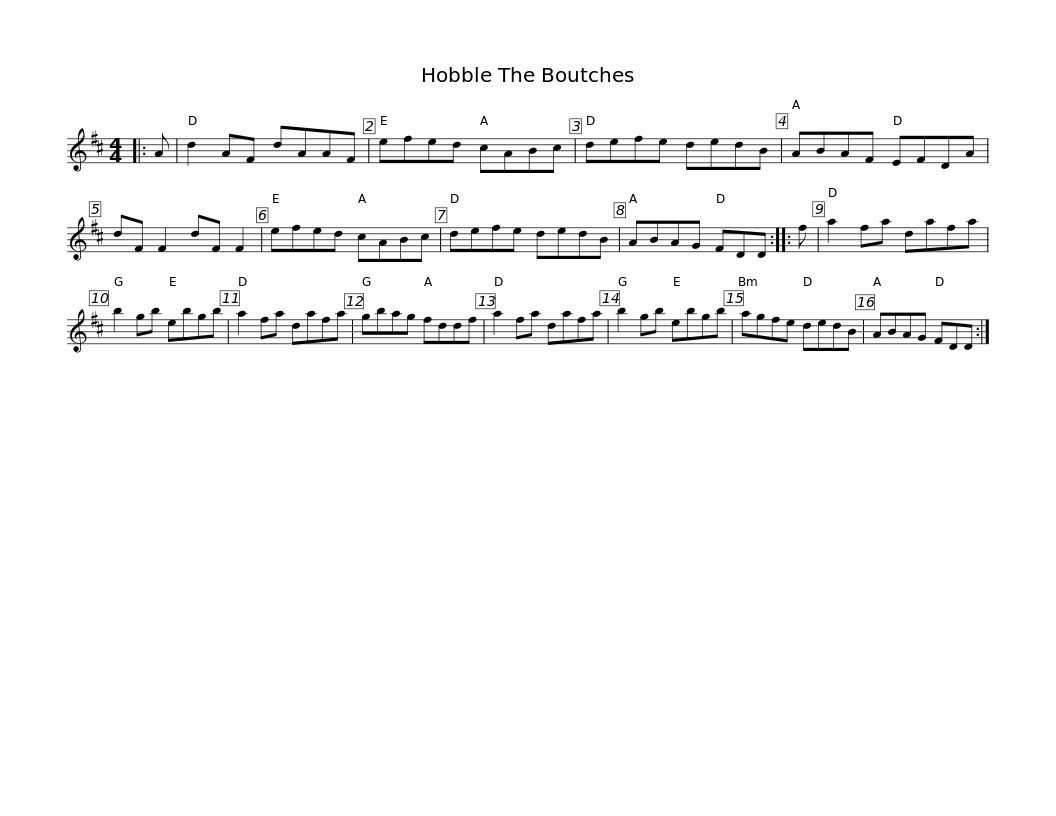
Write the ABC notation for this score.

X:1
L:1/8
M:4/4
I:linebreak $
K:D
V:1 treble
V:1
|: A | d2 AF dAAF | efed cABc | defe dedB | ABAF EFDA | %5
 dF F2 dF F2 |$ efed cABc | defe dedB | ABAG FDD :: f | %10
 a2 fa dafa | b2 gb ebgb |$ a2 fa dafa | gbag fddf | a2 fa dafa | %15
 b2 gb ebgb | agfe dedB |$ ABAG FDD :| %18
